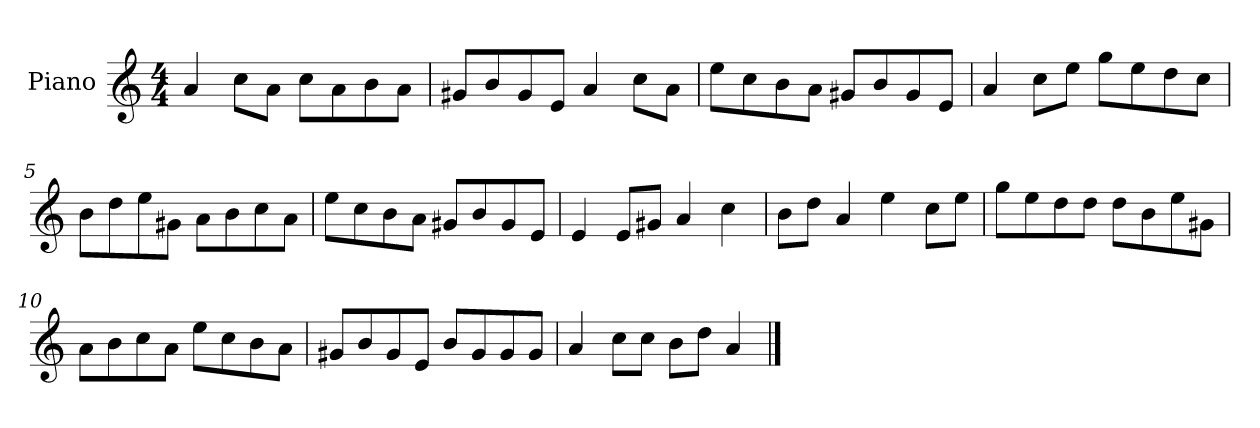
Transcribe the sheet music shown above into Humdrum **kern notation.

**kern
*part1
*staff1
*I"Piano
*I'P-no
*clefG2
*k[]
*M4/4
*MM90
=1
4a/
8cc\L
8a\J
8cc\L
8a\
8b\
8a\J
=2
8g#X/L
8b/
8g#/
8e/J
4a/
8cc\L
8a\J
=3
8ee\L
8cc\
8b\
8a\J
8g#X/L
8b/
8g#/
8e/J
=4
4a/
8cc\L
8ee\J
8gg\L
8ee\
8dd\
8cc\J
=5
8b\L
8dd\
8ee\
8g#X\J
8a\L
8b\
8cc\
8a\J
!!LO:LB:g=z
=6
8ee\L
8cc\
8b\
8a\J
8g#X/L
8b/
8g#/
8e/J
=7
4e/
8e/L
8g#X/J
4a/
4cc\
=8
8b\L
8dd\J
4a/
4ee\
8cc\L
8ee\J
=9
8gg\L
8ee\
8dd\
8dd\J
8dd\L
8b\
8ee\
8g#X\J
=10
8a\L
8b\
8cc\
8a\J
8ee\L
8cc\
8b\
8a\J
!!LO:LB:g=z
=11
8g#X/L
8b/
8g#/
8e/J
8b/L
8g#/
8g#/
8g#/J
=12
4a/
8cc\L
8cc\J
8b\L
8dd\J
4a/
==
*-
